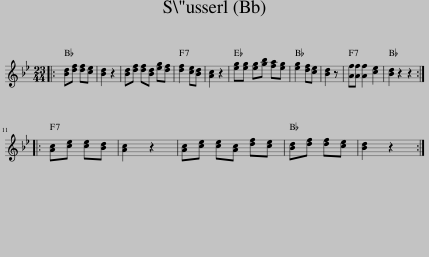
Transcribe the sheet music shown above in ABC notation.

X:1
L:1/8
M:23/44
I:linebreak $
K:Bb
V:1 treble
V:1
|: [Bd][df] [df][ce] | [Bd]2 z2 | [Bd][df] [df][Bd] [eg][df] | [df]2 [ce][Bd] | [Ac]2 z2 | %5
 [eg][eg] [eg][gb] [fa][eg] | [eg]2 [df][ce] | [Bd]2 z | [Af][Af] [Af]2 [ce]2 | [Bd]2 z2 z2 ::$ %10
 [Ac][ce] [ce][Bd] | [Ac]2 z2 | [Ac][ce] [ce][Ac] [df][ce] | [Bd][df] [df][ce] | [Bd]2 z2 :| %15
